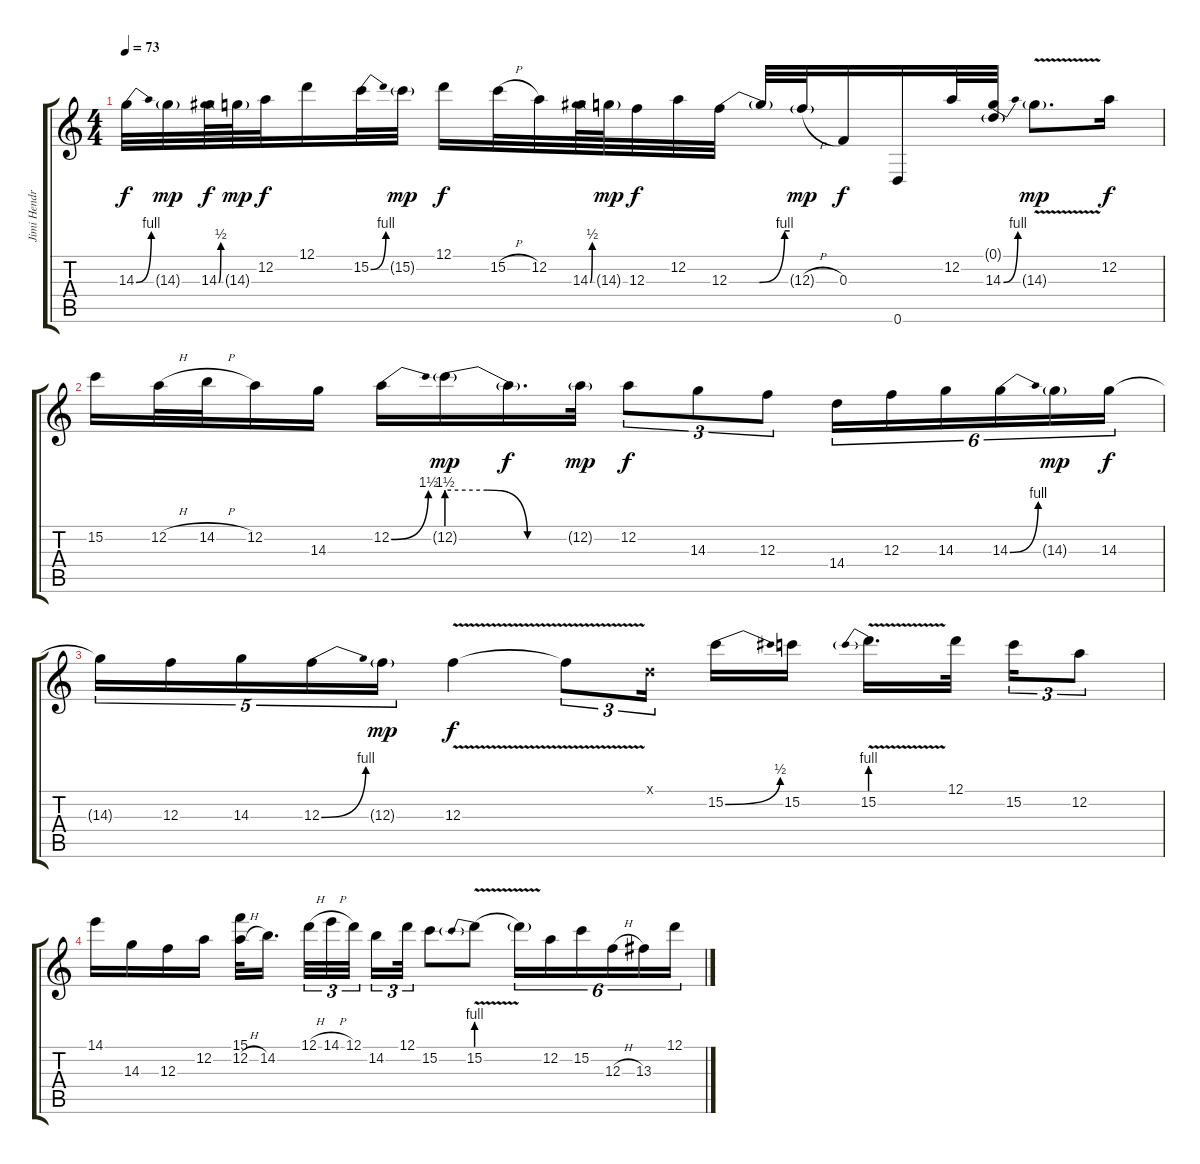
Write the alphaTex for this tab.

\track ("Jimi Hendrix" "Jimi Hendr") {instrument overdrivenguitar}
\staff {score tabs}
\tuning (D4 A3 F3 C3 G2 D2) {hide}
\ts (4 4)
\tempo 73
\clef g2
\ks c
14.3{be (bend 0 0 60 4)}.32{dy f} 14.3{g}.32{dy mp} 14.3{be (bend 0 0 60 2)}.64{dy f} 14.3{g}.64{dy mp} 12.2.32{dy f} 12.1.16 15.2{be (bend 0 0 60 4)}.32 15.2{g}.32{dy mp} 12.1.16{dy f} 15.2{h}.32 12.2.32 14.3{be (bend 0 0 60 2)}.64 14.3{g}.64{dy mp} 12.3.32{dy f} 12.2.32 12.3{be (custom 0 0 30 0 55 4 60 4)}.32 12.3{t}.32 12.3{h g}.32{dy mp} 0.3.16{dy f} 0.6.16 12.2.32 (0.1{g} 14.3{be (bend 0 0 60 4)}).32 14.3{v g}.8{d dy mp} 12.2.16{dy f} |
15.2.16 12.2{h}.32 14.2{h}.32 12.2.16 14.3.16 12.2{be (bend 0 0 60 6)}.16 12.2{be (custom 0 6 20 6 40 0 60 0) g}.16{dy mp} 12.2{t}.16{d dy f} 12.2{g}.32{dy mp} 12.2.8{tu (3 2) dy f} 14.3.8{tu (3 2)} 12.3.8{tu (3 2)} 14.4.16{tu (6 4)} 12.3.16{tu (6 4)} 14.3.16{tu (6 4)} 14.3{be (bend 0 0 60 4)}.16{tu (6 4)} 14.3{g}.16{tu (6 4) dy mp} 14.3.16{tu (6 4) dy f} |
14.3{t}.16{tu (5 4)} 12.3.16{tu (5 4)} 14.3.16{tu (5 4)} 12.3{be (bend 0 0 60 4)}.16{tu (5 4)} 12.3{g}.16{tu (5 4) dy mp} 12.3{v}.4{dy f} 12.3{t}.8{tu (3 2)} 0.1{x}.16{tu (3 2)} 15.2{be (bend 0 0 60 2)}.16 15.2.16 15.2{be (prebend 0 4 60 4) v}.16{d} 12.1.32 15.2.16{tu (3 2)} 12.2.8{tu (3 2)} |
14.1.16 14.3.16 12.3.16 12.2.16 (15.1 12.2{h}).32 14.2.16{d} 12.1{h}.32{tu (3 2)} 14.1{h}.32{tu (3 2)} 12.1.32{tu (3 2)} 14.2.16{tu (3 2)} 12.1.32{tu (3 2)} 15.2.8 15.2{be (prebend 0 4 60 4) v}.8 15.2{t}.16{tu (6 4)} 12.2.16{tu (6 4)} 15.2.16{tu (6 4)} 12.3{h}.16{tu (6 4)} 13.3.16{tu (6 4)} 12.1.16{tu (6 4)}
